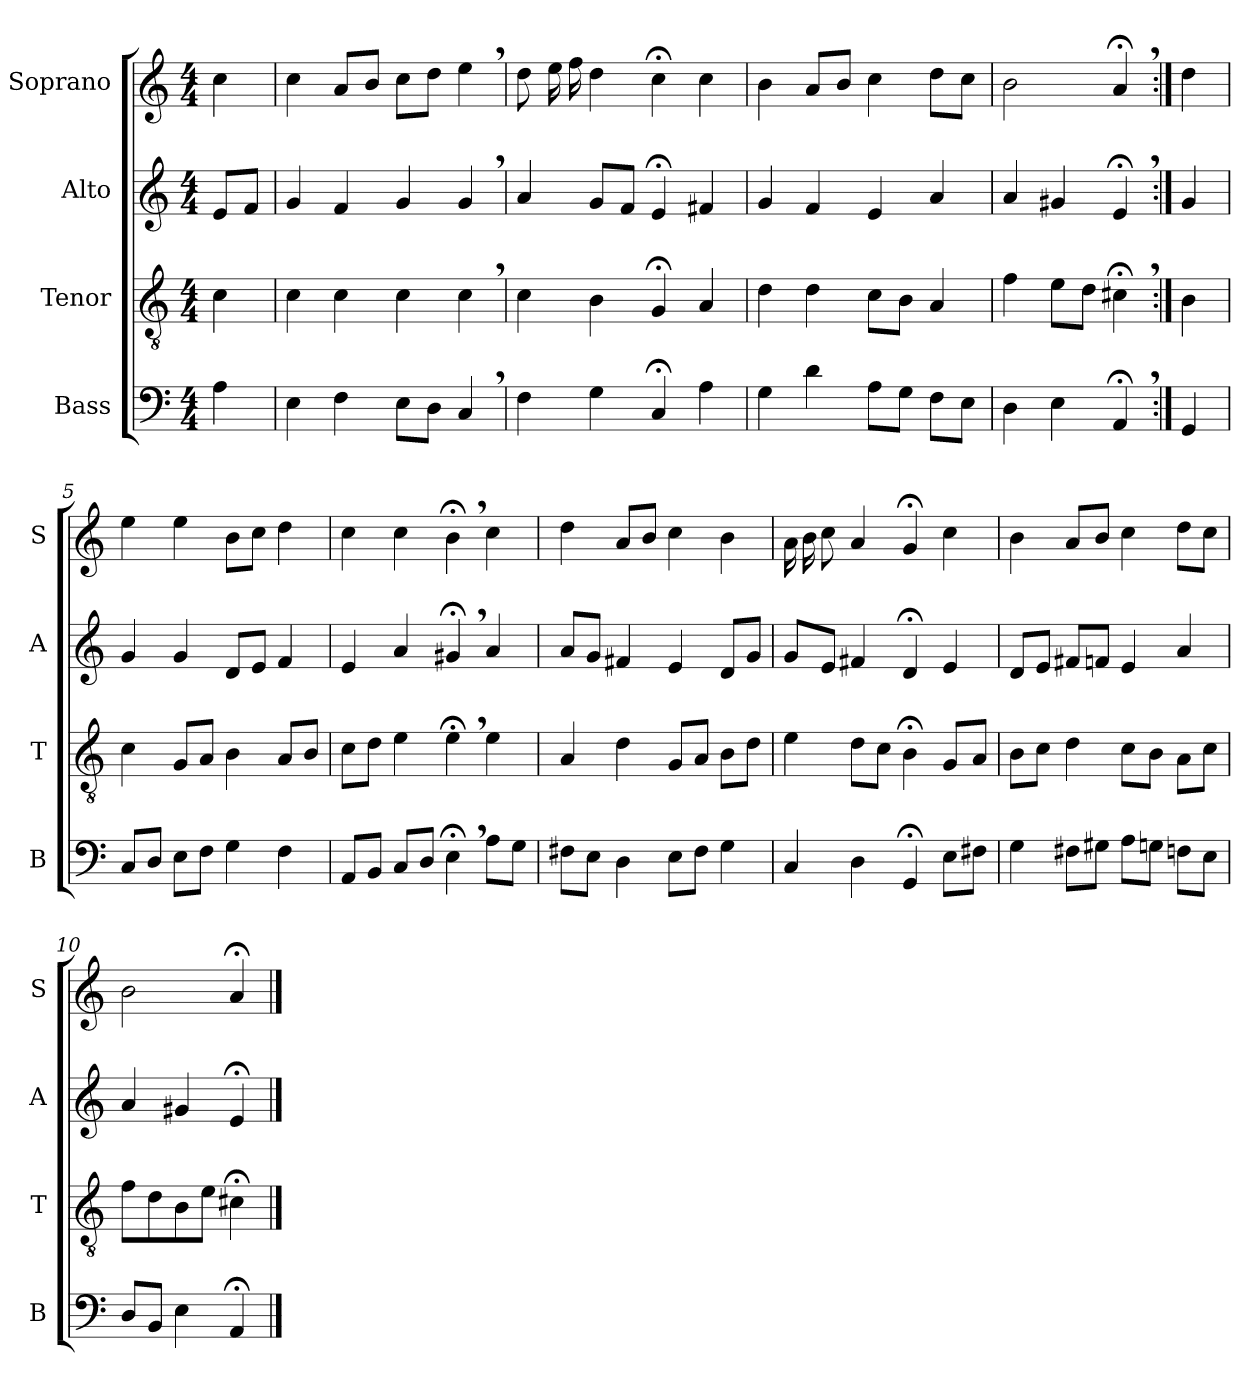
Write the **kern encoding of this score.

**kern	**kern	**kern	**kern
*part4	*part3	*part2	*part1
*staff4	*staff3	*staff2	*staff1
*I"Bass	*I"Tenor	*I"Alto	*I"Soprano
*I'B	*I'T	*I'A	*I'S
*clefF4	*clefGv2	*clefG2	*clefG2
*k[]	*k[]	*k[]	*k[]
*M4/4	*M4/4	*M4/4	*M4/4
=	=	=	=
4A\	4c\	8e/L	4cc\
.	.	8f/J	.
=1	=1	=1	=1
4E\	4c\	4g/	4cc\
4F\	4c\	4f/	8a/L
.	.	.	8b/J
8E\L	4c\	4g/	8cc\L
8D\J	.	.	8dd\J
4C,/	4c,\	4g,/	4ee,\
=2	=2	=2	=2
4F\	4c\	4a/	8dd\
.	.	.	16ee\
.	.	.	16ff\
4G\	4B\	8g/L	4dd\
.	.	8f/J	.
4C;</	4G;</	4e;</	4cc;<\
4A\	4A/	4f#X/	4cc\
=3	=3	=3	=3
4G\	4d\	4g/	4b\
4d\	4d\	4f/	8a/L
.	.	.	8b/J
8A\L	8c\L	4e/	4cc\
8G\J	8B\J	.	.
8F\L	4A/	4a/	8dd\L
8E\J	.	.	8cc\J
=4	=4	=4	=4
4D\	4f\	4a/	2b\
4E\	8e\L	4g#X/	.
.	8d\J	.	.
4AA;<,/	4c#X;<,\	4e;<,/	4a;<,/
=4b:|!	=4b:|!	=4b:|!	=4b:|!
4GG/	4B\	4g/	4dd\
=5	=5	=5	=5
8C/L	4c\	4g/	4ee:\
8D/J	.	.	.
8E\L	8G/L	4g/	4ee\
8F\J	8A/J	.	.
4G\	4B\	8d/L	8b\L
.	.	8e/J	8cc\J
4F\	8A/L	4f/	4dd\
.	8B/J	.	.
=6	=6	=6	=6
8AA/L	8c\L	4e/	4cc\
8BB/J	8d\J	.	.
8C/L	4e\	4a/	4cc\
8D/J	.	.	.
4E;<,\	4e;<,\	4g#X;<,/	4b;<,\
8A\L	4e\	4a/	4cc\
8G\J	.	.	.
=7	=7	=7	=7
8F#X\L	4A/	8a/L	4dd\
8E\J	.	8g/J	.
4D\	4d\	4f#X/	8a/L
.	.	.	8b/J
8E\L	8G/L	4e/	4cc\
8F#\J	8A/J	.	.
4G\	8B\L	8d/L	4b\
.	8d\J	8g/J	.
=8	=8	=8	=8
4C/	4e\	8g/L	16a\
.	.	.	16b\
.	.	8e/J	8cc\
4D\	8d\L	4f#X/	4a/
.	8c\J	.	.
4GG;</	4B;<\	4d;</	4g;</
8E\L	8G/L	4e/	4cc\
8F#X\J	8A/J	.	.
=9	=9	=9	=9
4G\	8B\L	8d/L	4b\
.	8c\J	8e/J	.
8F#X\L	4d\	8f#X/L	8a/L
8G#X\J	.	8fn/J	8b/J
8A\L	8c\L	4e/	4cc\
8Gn\J	8B\J	.	.
8Fn\L	8A\L	4a/	8dd\L
8E\J	8c\J	.	8cc\J
=10	=10	=10	=10
8D/L	8f\L	4a/	2b\
8BB/J	8d\	.	.
4E\	8B\	4g#X/	.
.	8e\J	.	.
4AA;</	4c#X;<\	4e;</	4a;</
==	==	==	==
*-	*-	*-	*-
